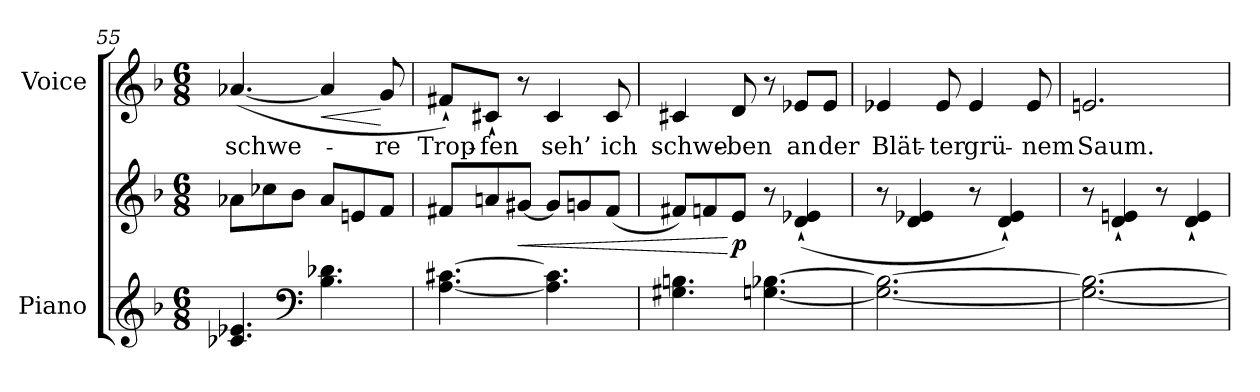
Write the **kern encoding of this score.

**kern	**kern	**dynam	**kern	**text	**dynam
*part2	*part2	*part2	*part1	*part1	*part1
*staff3	*staff2	*staff2/3	*staff1	*staff1	*staff1
*I"Piano	*	*	*I"Voice	*	*
*I'Pno	*	*	*	*	*
*clefG2	*clefG2	*	*clefG2	*	*
*k[b-]	*k[b-]	*	*k[b-]	*	*
*M6/8	*M6/8	*	*M6/8	*	*
=55	=55	=55	=55	=55	=55
!	!	!	!	!LO:LY:b	!
4.c-X/ 4.e-X/	8a-X\L	.	(>[4.a-X/	schwe-	.
.	8cc-X\	.	.	.	.
.	8b-\J	.	.	.	.
*clefF4	*	*	*	*	*
!	!	!	!	!	!LO:HP:b
4.B-\ 4.d-X\	8a-/L	.	4a-/]	.	<
.	8en/	.	.	.	.
!	!	!	!	!LO:LY:b	!
.	8f/J	.	8g/	-re	[
!!LO:LB:g=z
=56	=56	=56	=56	=56	=56
!	!	!	!	!LO:LY:b	!
[4.A\ [4.c#X\	8f#X/L	.	8f#X`>/L)	Trop-	.
!	!	!	!	!LO:LY:b	!
.	8an/	.	8c#X`>/J	-fen	.
!	!	!LO:HP:b	!	!	!
.	[8g#X/J	<	8r	.	.
!	!	!	!	!LO:LY:b	!
4.A\] 4.c#\]	8g#/L]	.	4c#/	seh’	.
.	8gn/	.	.	.	.
!	!	!	!	!LO:LY:b	!
.	(8f#/J	.	8c#/	ich	.
=57	=57	=57	=57	=57	=57
!	!	!	!	!LO:LY:b	!
4.G#X\ 4.Bn\	8f#X/L)	.	4c#X/	schwe-	.
.	8fn/	.	.	.	.
!	!	!LO:DY:n=1:b	!	!LO:LY:b	!
.	8e/J	[ p	8d/	-ben	.
[4.Gn\ [4.B-X\	8r	.	8r	.	.
!	!	!	!	!LO:LY:b	!
.	(>4d/` 4e-X/`	.	8e-X/L	an	.
!	!	!	!	!LO:LY:b	!
.	.	.	8e-/J	der	.
=58	=58	=58	=58	=58	=58
!	!	!	!	!LO:LY:b	!
2.G\_ 2.B-\_	8r	.	4e-X/	Blät-	.
!	!	!LO:DY:b	!	!	!
!	!	!LO:DY:n=1:b	!	!	!
.	4d/ 4e-X/	other-dynamics p	.	.	.
!	!	!	!	!LO:LY:b	!
.	.	.	8e-/	-ter	.
!	!	!	!	!LO:LY:b	!
.	8r	.	4e-/	grü-	.
.	4d/` 4e-/`)	.	.	.	.
!	!	!	!	!LO:LY:b	!
.	.	.	8e-/	-nem	.
=59	=59	=59	=59	=59	=59
!	!	!	!	!LO:LY:b	!
2.G\_ 2.B-\_	8r	.	2.en/	Saum.	.
.	4d/` 4en/`	.	.	.	.
.	8r	.	.	.	.
.	4d/` 4e/`	.	.	.	.
=	=	=	=	=	=
*-	*-	*-	*-	*-	*-
